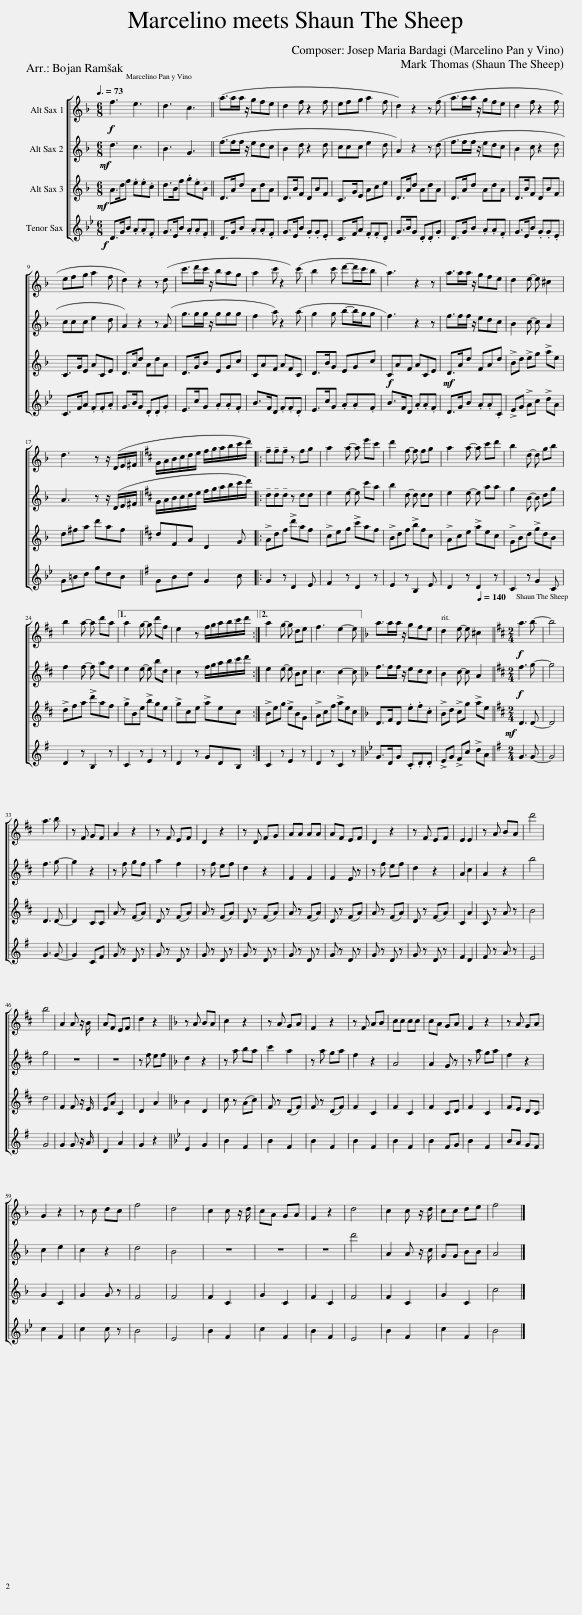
X:1
%%score [ 1 2 3 4 ]
L:1/8
Q:3/8=73
M:6/8
I:linebreak $
K:none
V:1 treble transpose=-9
V:2 treble transpose=-9
V:3 treble transpose=-9
V:4 treble transpose=-14
V:1
[K:F]!f! f3 e3 | d3 c3 || (a>aa/ z/ gfe | d2 f z2 f | efg a2 f | %5
 d2) z2 z (f | a>aa/ z/ gfe | d2 f z2 f |$ efg a2 f | d2) z2 z (d | %10
 c'>d'c'/ z/ bag | a2) c' z2 (c' | b2 c' d'-d'/c'/b | a3) z2 z | a>aa/ z/ gfe | %15
 d2 e- e ^c2 |$ d3 z z/ (D/E/^F/ ||[K:D] G/A/B/c/d/e/ f/g/a/b/c'/d'/) |: !tenuto!f!tenuto!f!tenuto!f z fg | a2 a- a e'c' | %20
 d'2 f- f fg | a2 a- a c'd' | b2 d- d gb |$ b2 a- a d'a |1 a2 g- g d'f | %25
 e2 z f/g/a/b/c'/d'/ :|2 a2 g- g de | f3 e2- e ||[K:F] a>aa/ z/ gfe |[Q:3/8=74] d2[Q:3/8=70] e- e[Q:3/8=65] ^c2 || %30
[K:D][M:2/4][Q:1/4=140]!f! a3 b- | b4 |$ a3 b | z F GF | A2 z2 | %35
 z F EF | D2 z2 | z D FG | AA AA | AF EF | %40
 D2 z2 | z F EF | E2 E2 | z A BA | d'4 |$ %45
 b4 | A2 A z/ B/ | AF EF | d2 z2 ||[K:F] z A BA | %50
 c2 z2 | z A GA | F2 z2 | z F AB | cc cc | %55
 cA GA | F2 z2 | z A GA |$ G2 z2 | z c dc | %60
 f4 | d4 | c2 c z/ d/ | cA GA | F2 z2 | %65
 d4 | c2 c z/ d/ | cc de | f4 |] %69
V:2
[K:F]!mf! d3 c3 | B3 G3 || (f>ff/ z/ edc | B2 d z2 d | ccc e2 d | %5
 A2) z2 z (d | f>ff/ z/ edc | B2 c z2 d |$ ccc e2 d | A2) z2 z (A | %10
 g>gg/ z/ ggg | f2 a) z2 (a | g2 g b-b/g/g | f3) z2 z | f>ff/ z/ edc | %15
 B2 c- c A2 |$ A3 z z/ (D/E/^F/ ||[K:D] G/A/B/c/d/e/ f/g/a/b/c'/d'/) |: !tenuto!d!tenuto!d!tenuto!d z dd | e2 e- e c'a | %20
 b2 d- d dd | e2 e- e aa | g2 B- B dg |$ f2 f- f af |1 e2 e- e bd | %25
 c2 z f/g/a/b/c'/d'/ :|2 e2 e- e Bc | c3 c2- c ||[K:F] f>ff/ z/ edc | B2 c- c A2 || %30
[K:D][M:2/4]!f! f3 g- | g4 |$ f3 g- | g2 z2 | z f gf | %35
 a2 f2 | z f ef | d2 z2 | F2 F2 | F2 E z | %40
 z f ef | d2 z2 | A2 c2 | A2 z2 | b4 |$ %45
 g4 | z4 | z4 | z f ef ||[K:F] d2 z2 | %50
 z a ba | c'2 a2 | z a ga | f2 z2 | A4 | %55
 A2 G z | z a ga | f2 z2 |$ c2 e2 | c2 z2 | %60
 d4 | B4 | z4 | z4 | z4 | %65
 d'4 | A2 A z/ c/ | GG BB | A4 |] %69
V:3
[K:F]!mf! A>df .e.e.c | d>Bf .g.e.B || D>Ad AdA | D>BF DBF | C>GE Ace | %5
 D>Ad AdA | D>Ad AdA | D>BF DBF |$ C>GE ACE | D>Ad AdA | %10
 D>GB EGc | CAF AFC | D>BG EGc |!f! CAF ACE |!mf! D>Ad FAd | %15
 !>!Bd !>!eg !>!ae |$ d^fa d'af ||[K:D] dFA D2 G |: !>!Adf !>!d'af | !>!ceg !>!c'af | %20
 !>!Bdf !>!bfc | !>!Ace !>!aec | !>!GBd !>!gdB |$ !>!dfa !>!d'af |1 !>!gBe !>!bge | %25
 !>!gce !>!aec :|2 !>!Beg !>!eBG | !>!Acf !>!aec ||[K:F] D>FD .e.f.c | !>!Bd !>!cg !>!ae || %30
[K:D][M:2/4] D3 D- | D4 |$ D3 D- | D2 CC | A z (FA) | %35
 D z (FA) | A z (FA) | D z (FA) | A z (FA) | D z (FA) | %40
 A z (FA) | D z (FA) | C2 A2 | C z A z | B4 |$ %45
 d4 | F2 F z/ E/ | EA C2 | D2 A2 ||[K:F] B2 D2 | %50
 c z (Ac) | F z (DF) | F z (DF) | F2 C2 | F2 C2 | %55
 F2 CD | F2 C2 | FE DC |$ G2 C2 | G2 G z | %60
 F4 | F4 | F2 C2 | G2 C2 | F2 C2 | %65
 F4 | F2 C2 | G2 C2 | c4 |] %69
V:4
[K:Bb]!f! D>GB .A.A.F | G>EB .A.A.F || D>GB .A.A.F | G>EB .G.G.E | C>FA .F.F.D | %5
 G>BG .D.D.G | D>GB .A.A.F | G>EB .G.G.E |$ C>FA .F.F.A | G>BG .D.D.G | %10
 E>cG .A.A.F | B>FD .F.F.D | E>cG .A.A.F | B>FD .A.A.F | D>GB .A.A.C | %15
 !>!EG !>!Ac !>!dA |$ G=Bd gdB ||[K:G] GBd G2 c |: G2 z D2 E | F2 z D2 z | %20
 E2 z B,2 E | D2 z D2 z | C2 z G2 C |$ D2 z B,2 z |1 C2 z E2 z | %25
 D2 z GDB, :|2 C2 z E2 z | D2 z C2 z ||[K:Bb] G>DG .C.D.D | !>!EG !>!Fc !>!dA || %30
[K:G][M:2/4]!mf! G3 G- | G4 |$ G3 G- | G2 CF | G z D z | %35
 G z D z | G z D z | G z D z | G z D z | G z D z | %40
 G z D z | G z D z | F2 D2 | F z A z | E4 |$ %45
 G4 | G2 G z/ A/ | D2 A2 | G2 z2 ||[K:Bb] E2 G2 | %50
 B2 F2 | B2 F2 | B2 F2 | B2 F2 | B2 F2 | %55
 B2 FG | B2 F2 | BA GF |$ c2 F2 | c2 c z | %60
 B4 | E4 | B2 F2 | c2 F2 | B2 F2 | %65
 E4 | B2 F2 | c2 F2 | B4 |] %69
